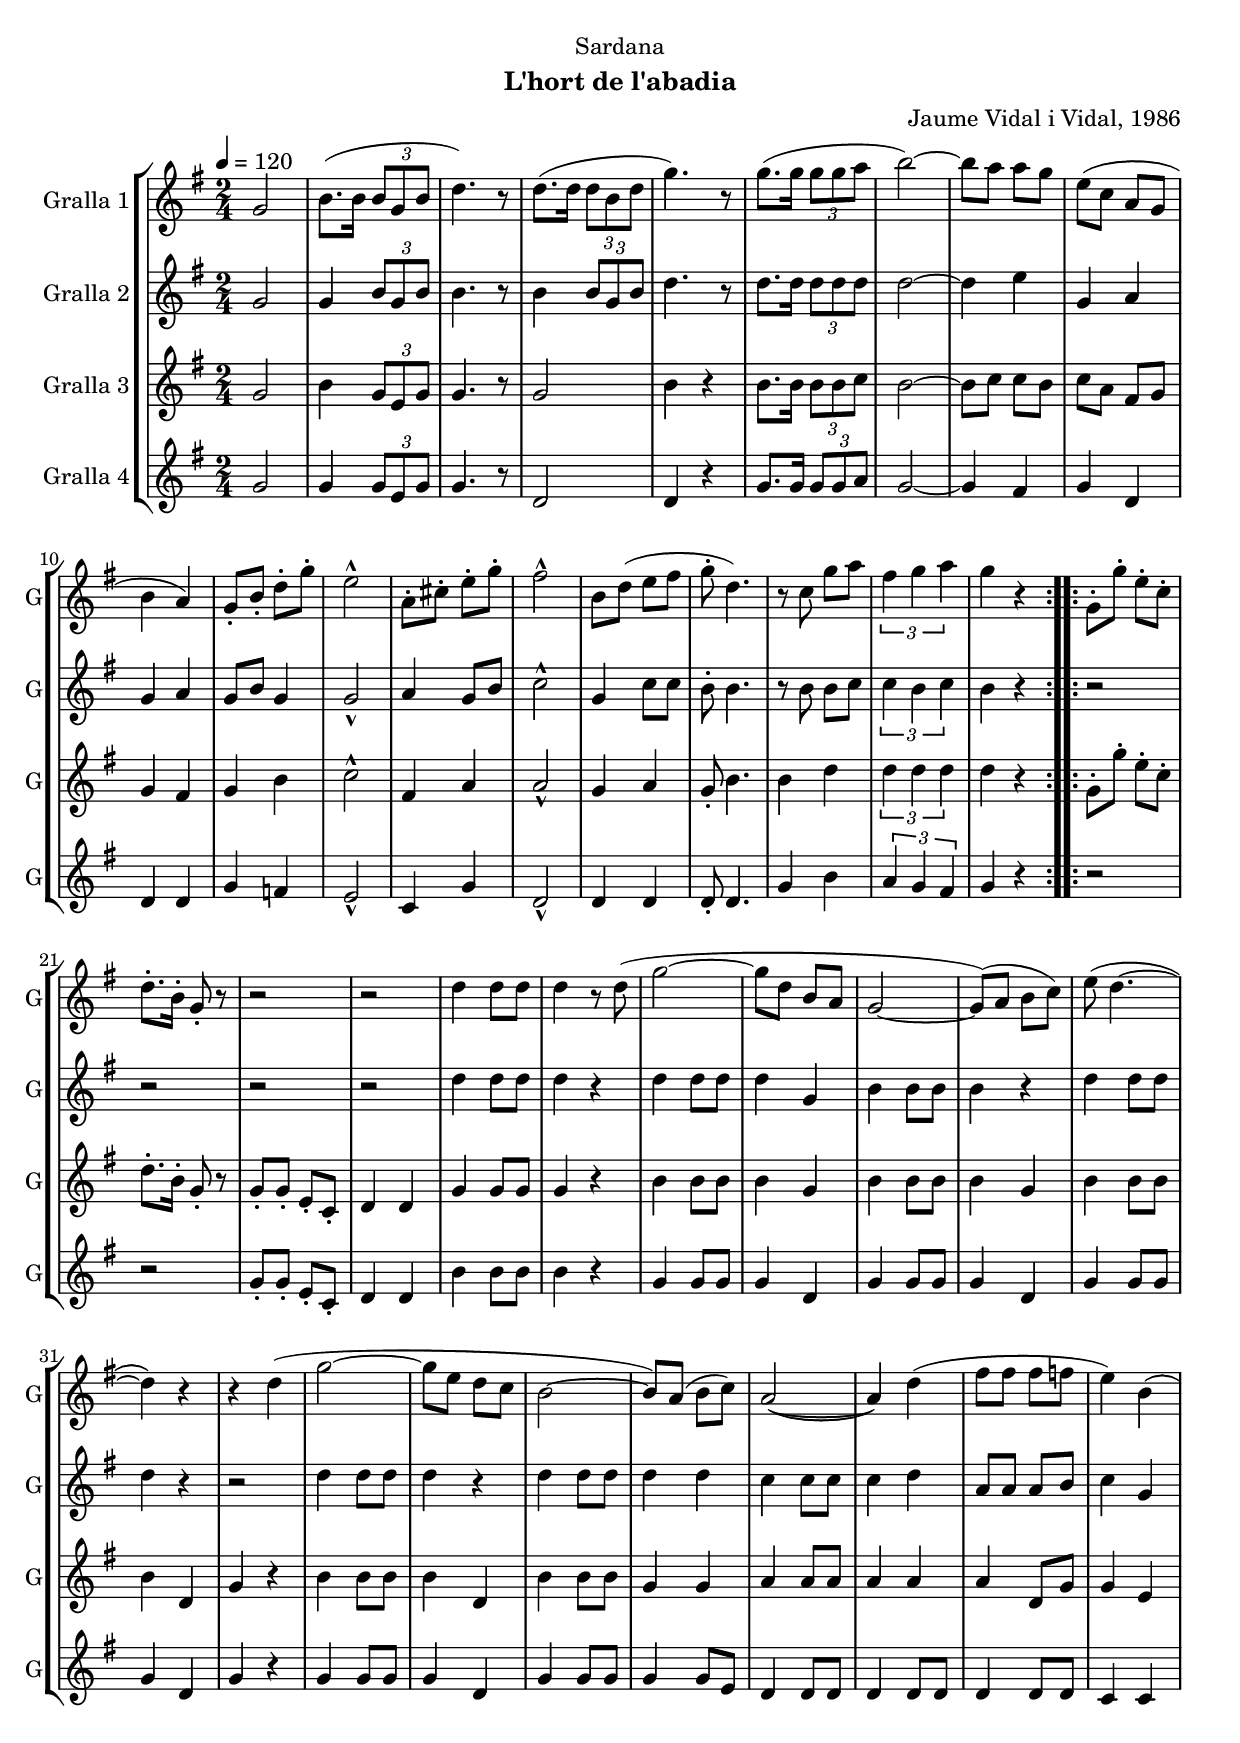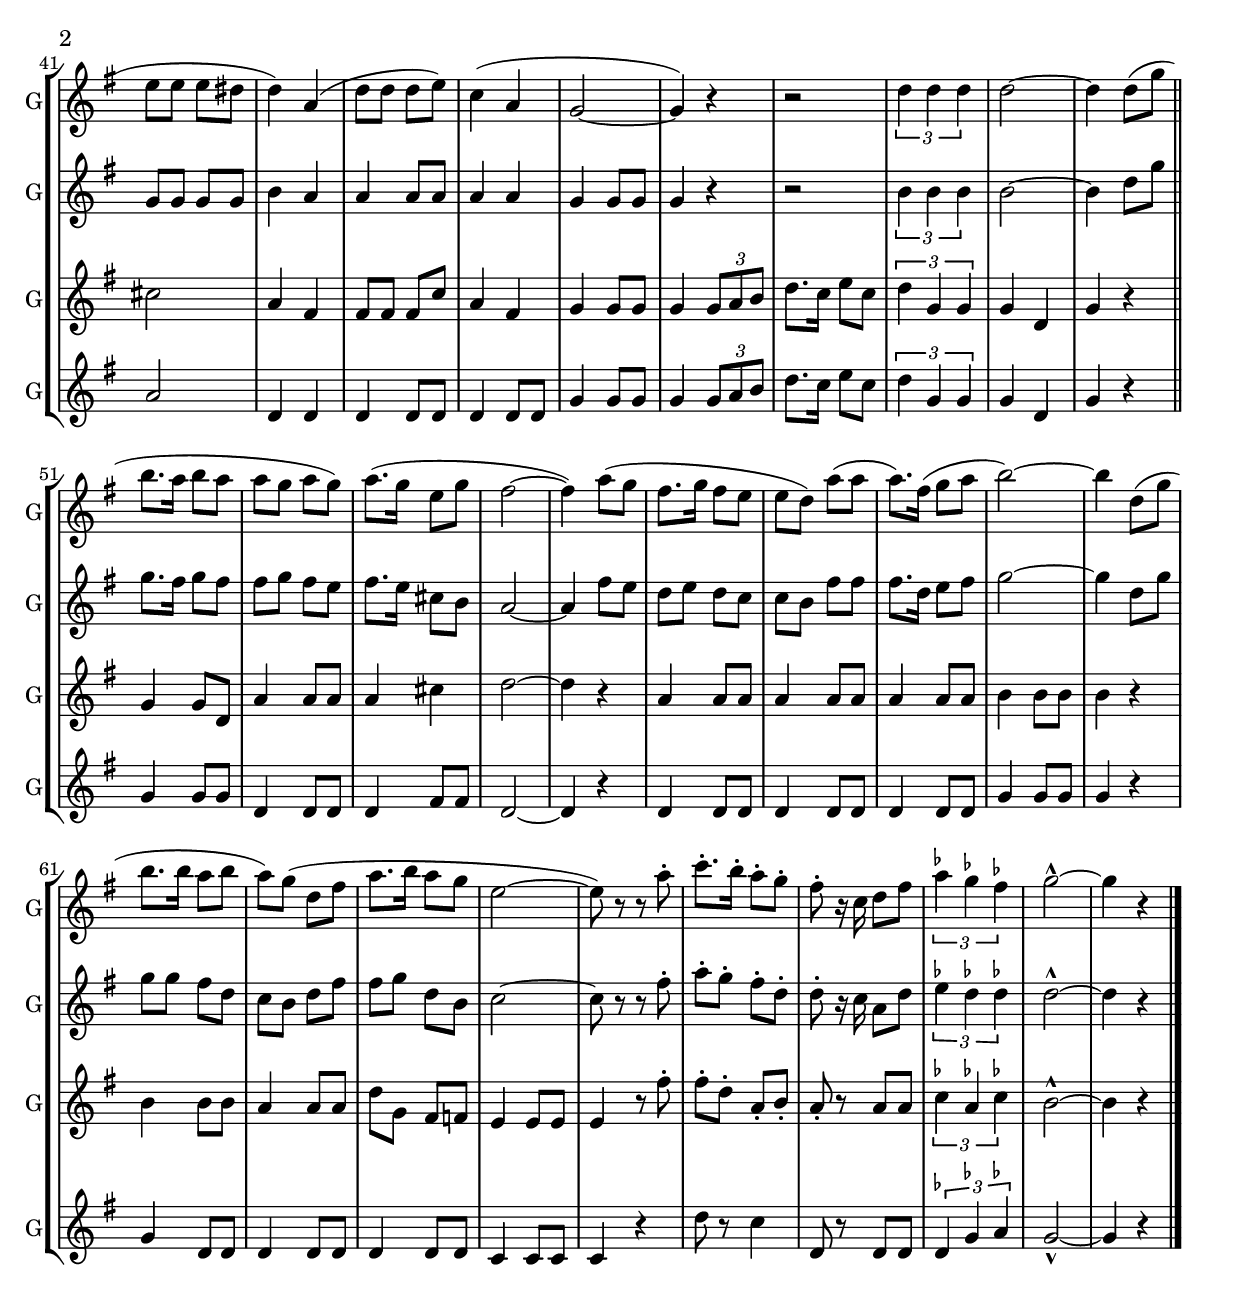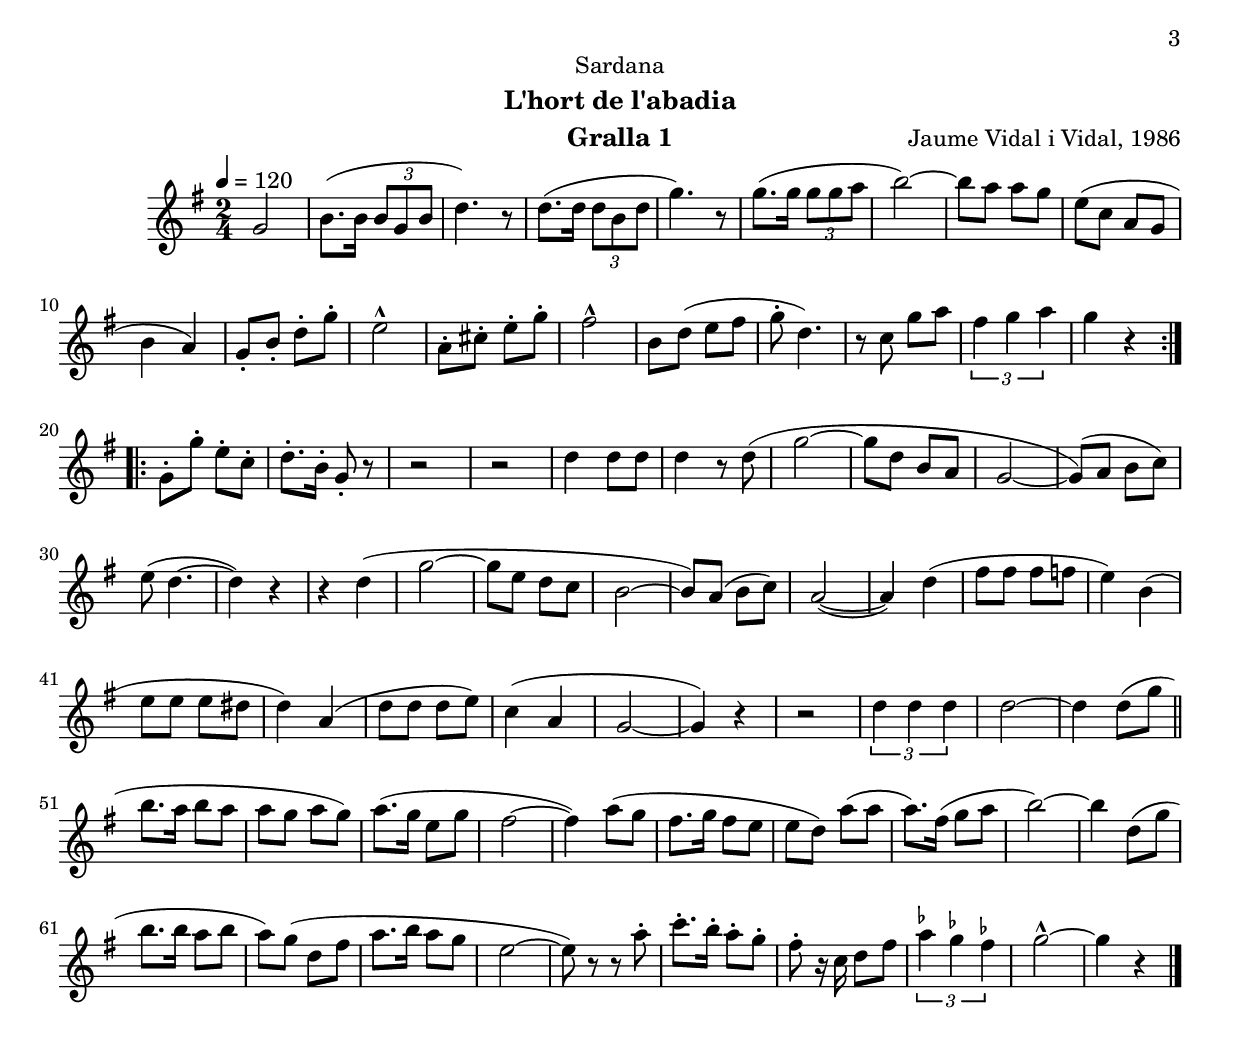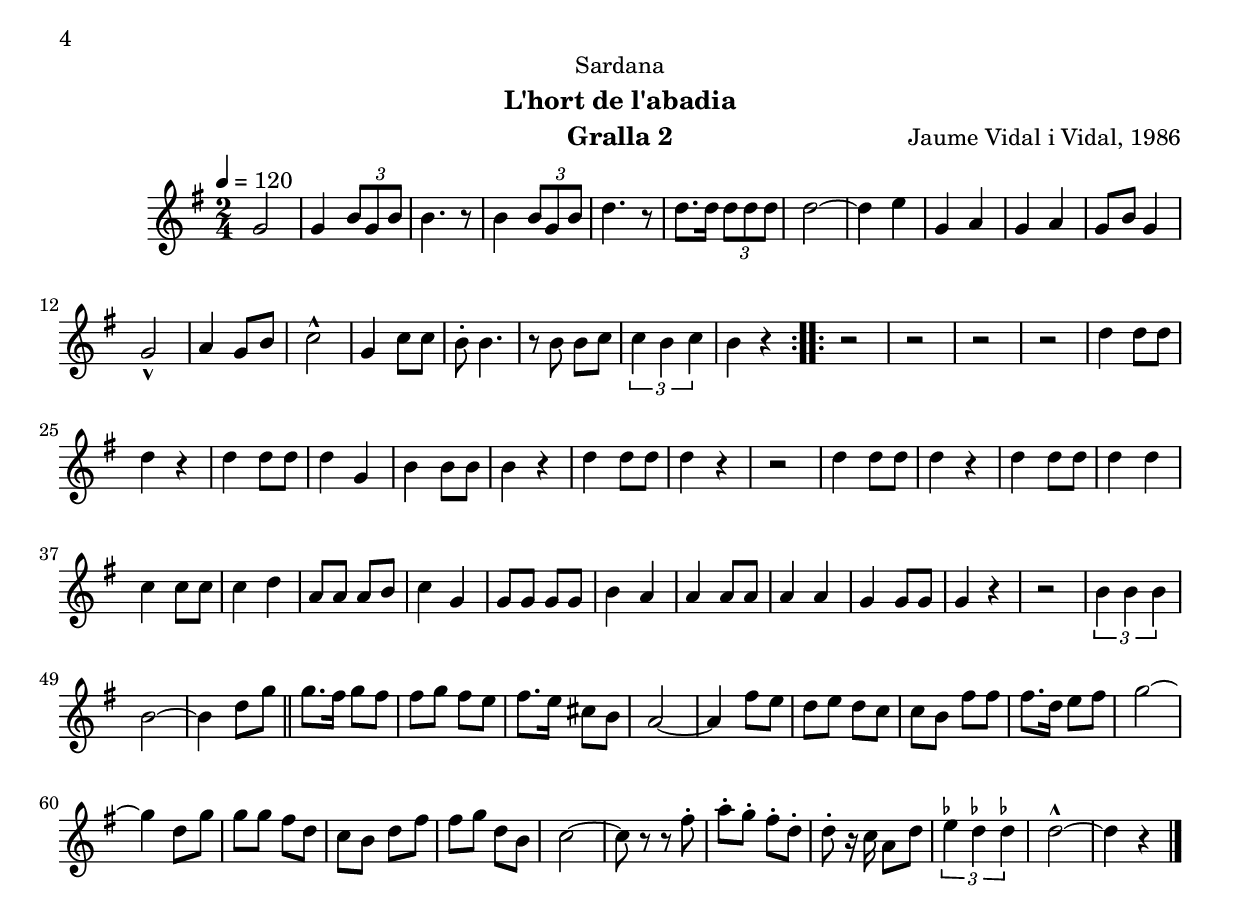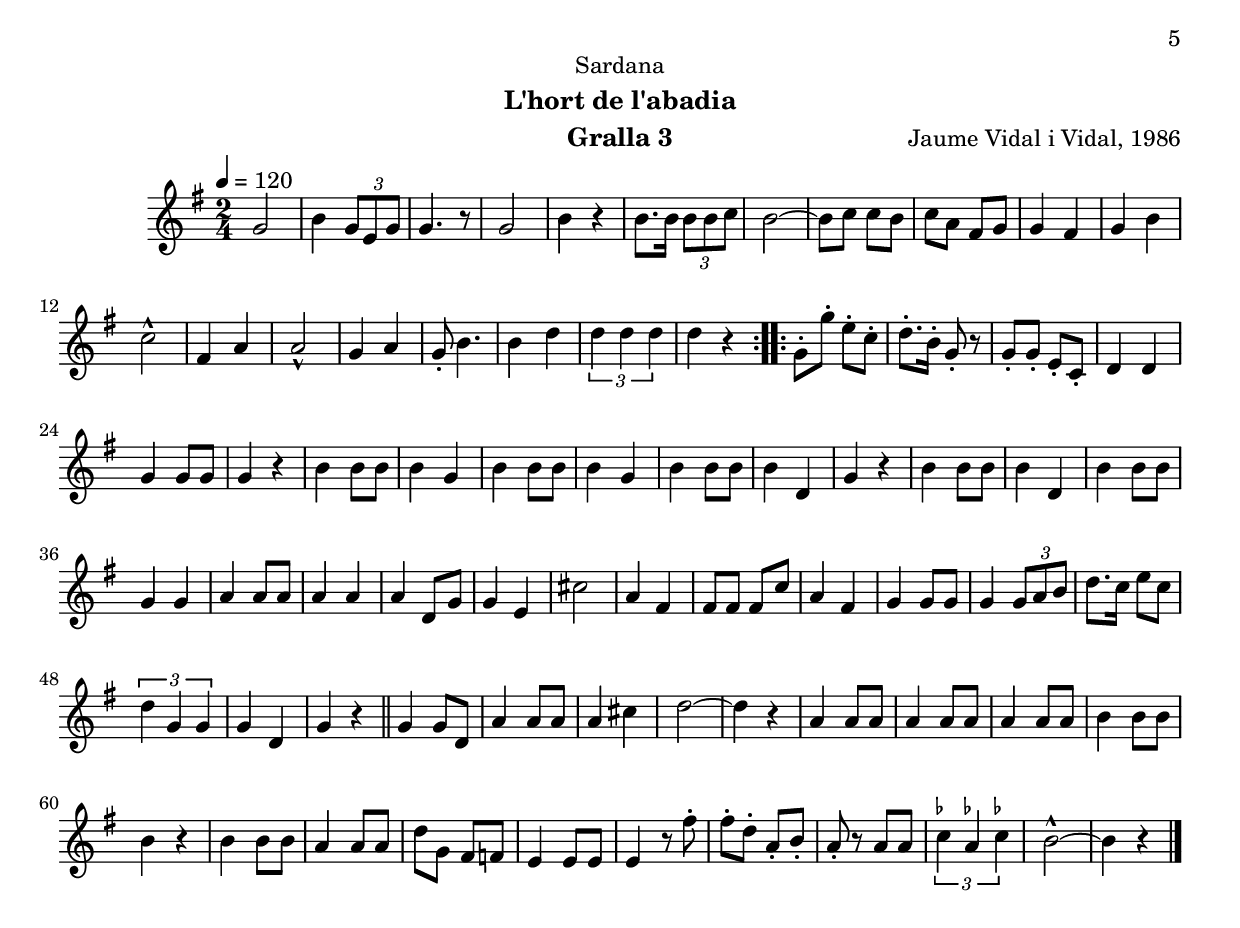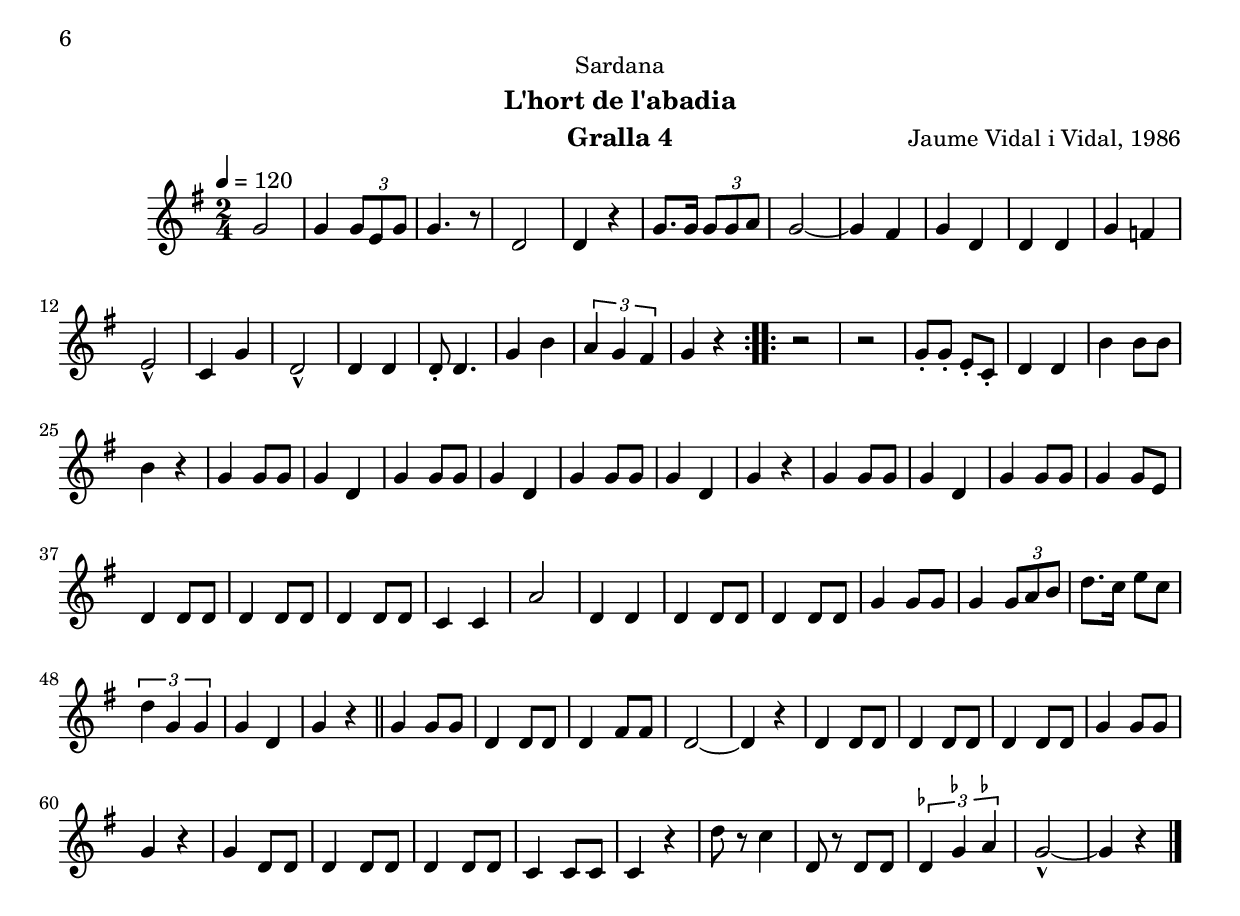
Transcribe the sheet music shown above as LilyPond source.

\version "2.22.1"

\header {
  dedication="Sardana"
  title=""
  subtitle="L'hort de l'abadia"
  subsubtitle=""
  poet=""
  meter=""
  piece=""
  composer="Jaume Vidal i Vidal, 1986"
  arranger=""
  opus=""
  instrument=""
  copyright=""
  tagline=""
}

liniaroAa =
\relative g'
{
  \tempo 4=120
  \clef treble
  \key g \major
  \time 2/4
  \repeat volta 2 { g2  |
  b8. ( b16 \times 2/3 { b8 g b }  |
  d4. ) r8  |
  d8. ( d16 \times 2/3 { d8 b d }  |
  %05
  g4. ) r8  |
  g8. ( g16 \times 2/3 { g8 g a }  |
  b2 ~ )  |
  b8 a a g  |
  e8 ( c a g  |
  %10
  b4 a )  |
  g8-. b-. d-. g-.  |
  e2-^  |
  a,8-. cis-. e-. g-.  |
  fis2-^  |
  %15
  b,8 d ( e fis  |
  g8-. d4. )  |
  r8 c g' a  |
  \times 2/3 { fis4 g a }  |
  g4 r  | }
  %20
  \repeat volta 2 { g,8-. g'-. e-. c-.  |
  d8.-. b16-. g8-. r  |
  r2  |
  r2  |
  d'4 d8 d  |
  %25
  d4 r8 d (  |
  g2 ~  |
  g8 d b a  |
  g2 ~  |
  g8 ) ( a b c )  |
  %30
  e8 ( d4. ~  |
  d4 ) r  |
  r4 d (  |
  g2 ~  |
  g8 e d c  |
  %35
  b2 ~  |
  b8 ) a ( b c )  |
  a2 ~ (  |
  a4 ) d (  |
  fis8 fis fis f  |
  %40
  e4 ) b (  |
  e8 e e dis  |
  d4 ) a (  |
  d8 d d e )  |
  c4 ( a  |
  %45
  g2 ~  |
  g4 ) r  |
  r2  |
  \times 2/3 { d'4 d d }  |
  d2 ~  |
  %50
  d4 d8 ( g  \bar "||"
  b8. a16 b8 a  |
  a8 g a g )  |
  a8. ( g16 e8 g  |
  fis2 ~  |
  %55
  fis4 ) a8 ( g  |
  fis8. g16 fis8 e  |
  e8 d ) a' ( a  |
  a8. ) fis16 ( g8 a  |
  b2 ~ )  |
  %60
  b4 d,8 ( g  |
  b8. b16 a8 b  |
  a8 ) g ( d fis  |
  a8. b16 a8 g  |
  e2 ~  |
  %65
  e8 ) r r a-.  |
  c8.-. b16-. a8-. g-.  |
  fis8-. r16 c d8 fis  |
  \times 2/3 { a4^\markup{\teeny \flat} g^\markup{\teeny \flat} fis^\markup{\teeny \flat} }  |
  g2-^ ~  |
  %70
  g4 r  \bar "|."
  }
}

liniaroAb =
\relative g'
{
  \tempo 4=120
  \clef treble
  \key g \major
  \time 2/4
  \repeat volta 2 { g2  |
  g4 \times 2/3 { b8 g b }  |
  b4. r8  |
  b4 \times 2/3 { b8 g b }  |
  %05
  d4. r8  |
  d8. d16 \times 2/3 { d8 d d }  |
  d2 ~  |
  d4 e  |
  g,4 a  |
  %10
  g4 a  |
  g8 b g4  |
  g2-^  |
  a4 g8 b  |
  c2-^  |
  %15
  g4 c8 c  |
  b8-. b4.  |
  r8 b b c  |
  \times 2/3 { c4 b c }  |
  b4 r  | }
  %20
  \repeat volta 2 { r2  |
  r2  |
  r2  |
  r2  |
  d4 d8 d  |
  %25
  d4 r  |
  d4 d8 d  |
  d4 g,  |
  b4 b8 b  |
  b4 r  |
  %30
  d4 d8 d  |
  d4 r  |
  r2  |
  d4 d8 d  |
  d4 r  |
  %35
  d4 d8 d  |
  d4 d  |
  c4 c8 c  |
  c4 d  |
  a8 a a b  |
  %40
  c4 g  |
  g8 g g g  |
  b4 a  |
  a4 a8 a  |
  a4 a  |
  %45
  g4 g8 g  |
  g4 r  |
  r2  |
  \times 2/3 { b4 b b }  |
  b2 ~  |
  %50
  b4 d8 g  \bar "||"
  g8. fis16 g8 fis  |
  fis8 g fis e  |
  fis8. e16 cis8 b  |
  a2 ~  |
  %55
  a4 fis'8 e  |
  d8 e d c  |
  c8 b fis' fis  |
  fis8. d16 e8 fis  |
  g2 ~  |
  %60
  g4 d8 g  |
  g8 g fis d  |
  c8 b d fis  |
  fis8 g d b  |
  c2 ~  |
  %65
  c8 r r fis-.  |
  a8-. g-. fis-. d-.  |
  d8-. r16 c a8 d  |
  \times 2/3 { e4^\markup{\teeny \flat} d^\markup{\teeny \flat} d^\markup{\teeny \flat} }  |
  d2-^ ~  |
  %70
  d4 r  \bar "|."
  }
}

liniaroAc =
\relative g'
{
  \tempo 4=120
  \clef treble
  \key g \major
  \time 2/4
  \repeat volta 2 { g2  |
  b4 \times 2/3 { g8 e g }  |
  g4. r8  |
  g2  |
  %05
  b4 r  |
  b8. b16 \times 2/3 { b8 b c }  |
  b2 ~  |
  b8 c c b  |
  c8 a fis g  |
  %10
  g4 fis  |
  g4 b  |
  c2-^  |
  fis,4 a  |
  a2-^  |
  %15
  g4 a  |
  g8-. b4.  |
  b4 d  |
  \times 2/3 { d4 d d }  |
  d4 r  | }
  %20
  \repeat volta 2 { g,8-. g'-. e-. c-.  |
  d8.-. b16-. g8-. r  |
  g8-. g-. e-. c-.  |
  d4 d  |
  g4 g8 g  |
  %25
  g4 r  |
  b4 b8 b  |
  b4 g  |
  b4 b8 b  |
  b4 g  |
  %30
  b4 b8 b  |
  b4 d,  |
  g4 r  |
  b4 b8 b  |
  b4 d,  |
  %35
  b'4 b8 b  |
  g4 g  |
  a4 a8 a  |
  a4 a  |
  a4 d,8 g  |
  %40
  g4 e  |
  cis'2  |
  a4 fis  |
  fis8 fis fis c'  |
  a4 fis  |
  %45
  g4 g8 g  |
  g4 \times 2/3 { g8 a b }  |
  d8. c16 e8 c  |
  \times 2/3 { d4 g, g }  |
  g4 d  |
  %50
  g4 r  \bar "||"
  g4 g8 d  |
  a'4 a8 a  |
  a4 cis  |
  d2 ~  |
  %55
  d4 r  |
  a4 a8 a  |
  a4 a8 a  |
  a4 a8 a  |
  b4 b8 b  |
  %60
  b4 r  |
  b4 b8 b  |
  a4 a8 a  |
  d8 g, fis f  |
  e4 e8 e  |
  %65
  e4 r8 fis'-.  |
  fis8-. d-. a-. b-.  |
  a8-. r a a  |
  \times 2/3 { c4^\markup{\teeny \flat} a^\markup{\teeny \flat} c^\markup{\teeny \flat} }  |
  b2-^ ~  |
  %70
  b4 r  \bar "|."
  }
}

liniaroAd =
\relative g'
{
  \tempo 4=120
  \clef treble
  \key g \major
  \time 2/4
  \repeat volta 2 { g2  |
  g4 \times 2/3 { g8 e g }  |
  g4. r8  |
  d2  |
  %05
  d4 r  |
  g8. g16 \times 2/3 { g8 g a }  |
  g2 ~  |
  g4 fis  |
  g4 d  |
  %10
  d4 d  |
  g4 f  |
  e2-^  |
  c4 g'  |
  d2-^  |
  %15
  d4 d  |
  d8-. d4.  |
  g4 b  |
  \times 2/3 { a4 g fis }  |
  g4 r  | }
  %20
  \repeat volta 2 { r2  |
  r2  |
  g8-. g-. e-. c-.  |
  d4 d  |
  b'4 b8 b  |
  %25
  b4 r  |
  g4 g8 g  |
  g4 d  |
  g4 g8 g  |
  g4 d  |
  %30
  g4 g8 g  |
  g4 d  |
  g4 r  |
  g4 g8 g  |
  g4 d  |
  %35
  g4 g8 g  |
  g4 g8 e  |
  d4 d8 d  |
  d4 d8 d  |
  d4 d8 d  |
  %40
  c4 c  |
  a'2  |
  d,4 d  |
  d4 d8 d  |
  d4 d8 d  |
  %45
  g4 g8 g  |
  g4 \times 2/3 { g8 a b }  |
  d8. c16 e8 c  |
  \times 2/3 { d4 g, g }  |
  g4 d  |
  %50
  g4 r  \bar "||"
  g4 g8 g  |
  d4 d8 d  |
  d4 fis8 fis  |
  d2 ~  |
  %55
  d4 r  |
  d4 d8 d  |
  d4 d8 d  |
  d4 d8 d  |
  g4 g8 g  |
  %60
  g4 r  |
  g4 d8 d  |
  d4 d8 d  |
  d4 d8 d  |
  c4 c8 c  |
  %65
  c4 r  |
  d'8 r c4  |
  d,8 r d d  |
  \times 2/3 { d4^\markup{\teeny \flat} g^\markup{\teeny \flat} a^\markup{\teeny \flat} }  |
  g2-^ ~  |
  %70
  g4 r  \bar "|."
  }
}

\bookpart {
  \score {
    \new StaffGroup {
      \override Score.RehearsalMark #'self-alignment-X = #LEFT
      <<
        \new Staff \with {instrumentName = #"Gralla 1" shortInstrumentName = #"G"} \liniaroAa
        \new Staff \with {instrumentName = #"Gralla 2" shortInstrumentName = #"G"} \liniaroAb
        \new Staff \with {instrumentName = #"Gralla 3" shortInstrumentName = #"G"} \liniaroAc
        \new Staff \with {instrumentName = #"Gralla 4" shortInstrumentName = #"G"} \liniaroAd
      >>
    }
    \layout {}
  }
  \score { \unfoldRepeats
    \new StaffGroup {
      \override Score.RehearsalMark #'self-alignment-X = #LEFT
      <<
        \new Staff \with {instrumentName = #"Gralla 1" shortInstrumentName = #"G"} \liniaroAa
        \new Staff \with {instrumentName = #"Gralla 2" shortInstrumentName = #"G"} \liniaroAb
        \new Staff \with {instrumentName = #"Gralla 3" shortInstrumentName = #"G"} \liniaroAc
        \new Staff \with {instrumentName = #"Gralla 4" shortInstrumentName = #"G"} \liniaroAd
      >>
    }
    \midi {
      \set Staff.midiInstrument = "oboe"
      \set DrumStaff.midiInstrument = "drums"
    }
  }
}

\bookpart {
  \header {instrument="Gralla 1"}
  \score {
    \new StaffGroup {
      \override Score.RehearsalMark #'self-alignment-X = #LEFT
      <<
        \new Staff \liniaroAa
      >>
    }
    \layout {}
  }
  \score { \unfoldRepeats
    \new StaffGroup {
      \override Score.RehearsalMark #'self-alignment-X = #LEFT
      <<
        \new Staff \liniaroAa
      >>
    }
    \midi {
      \set Staff.midiInstrument = "oboe"
      \set DrumStaff.midiInstrument = "drums"
    }
  }
}

\bookpart {
  \header {instrument="Gralla 2"}
  \score {
    \new StaffGroup {
      \override Score.RehearsalMark #'self-alignment-X = #LEFT
      <<
        \new Staff \liniaroAb
      >>
    }
    \layout {}
  }
  \score { \unfoldRepeats
    \new StaffGroup {
      \override Score.RehearsalMark #'self-alignment-X = #LEFT
      <<
        \new Staff \liniaroAb
      >>
    }
    \midi {
      \set Staff.midiInstrument = "oboe"
      \set DrumStaff.midiInstrument = "drums"
    }
  }
}

\bookpart {
  \header {instrument="Gralla 3"}
  \score {
    \new StaffGroup {
      \override Score.RehearsalMark #'self-alignment-X = #LEFT
      <<
        \new Staff \liniaroAc
      >>
    }
    \layout {}
  }
  \score { \unfoldRepeats
    \new StaffGroup {
      \override Score.RehearsalMark #'self-alignment-X = #LEFT
      <<
        \new Staff \liniaroAc
      >>
    }
    \midi {
      \set Staff.midiInstrument = "oboe"
      \set DrumStaff.midiInstrument = "drums"
    }
  }
}

\bookpart {
  \header {instrument="Gralla 4"}
  \score {
    \new StaffGroup {
      \override Score.RehearsalMark #'self-alignment-X = #LEFT
      <<
        \new Staff \liniaroAd
      >>
    }
    \layout {}
  }
  \score { \unfoldRepeats
    \new StaffGroup {
      \override Score.RehearsalMark #'self-alignment-X = #LEFT
      <<
        \new Staff \liniaroAd
      >>
    }
    \midi {
      \set Staff.midiInstrument = "oboe"
      \set DrumStaff.midiInstrument = "drums"
    }
  }
}

